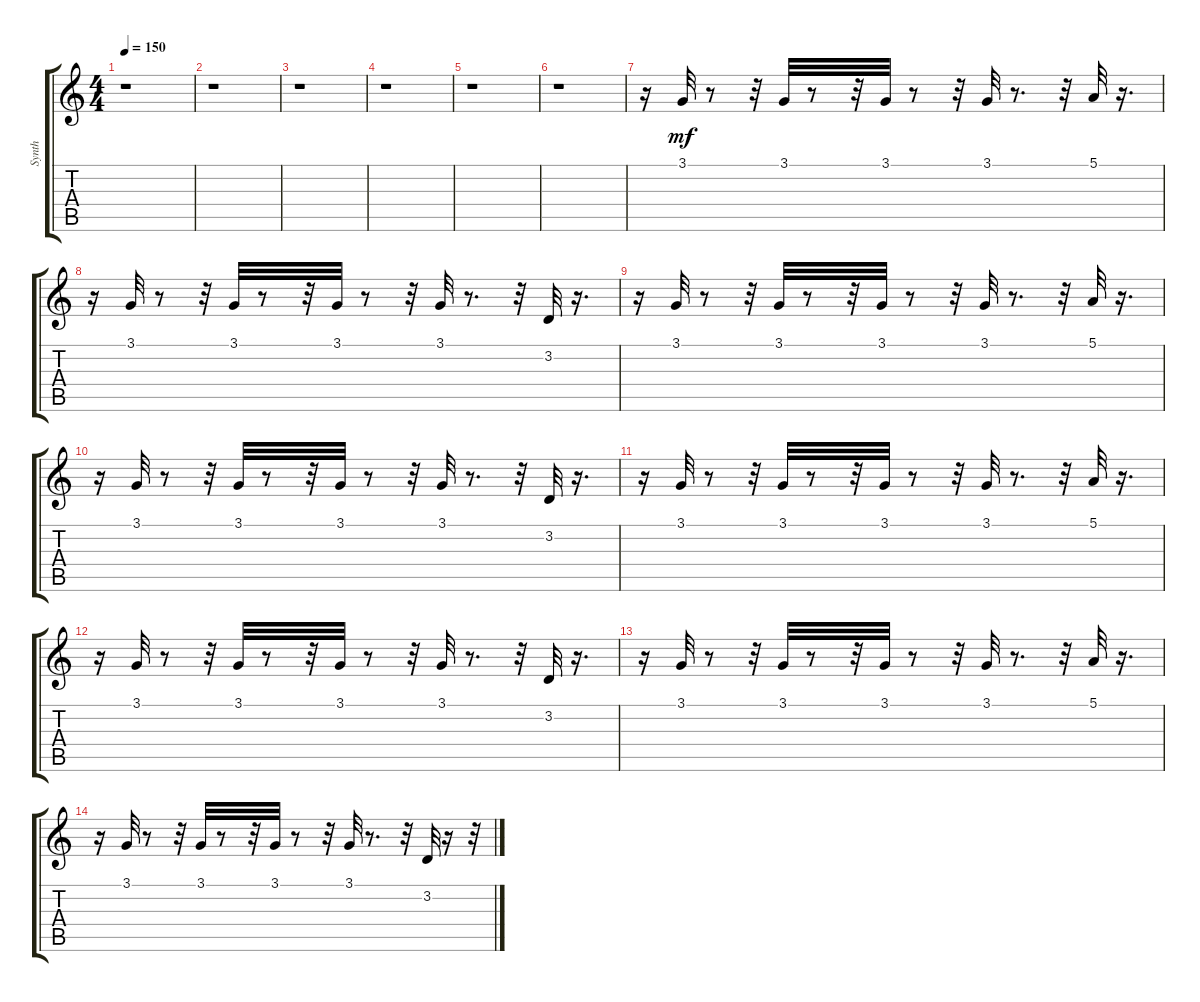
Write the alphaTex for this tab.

\track ("Synth" "Synth") {instrument lead2sawtooth}
\staff {score tabs}
\tuning (E4 B3 G3 D3 A2 E2) {hide}
\ts (4 4)
\tempo 150
\clef g2
\ks c
r.1{dy mf} |
r.1 |
r.1 |
r.1 |
r.1 |
r.1 |
r.16 3.1.32 r.8 r.32 3.1.32 r.8 r.32 3.1.32 r.8 r.32 3.1.32 r.8{d} r.32 5.1.32 r.16{d} |
r.16 3.1.32 r.8 r.32 3.1.32 r.8 r.32 3.1.32 r.8 r.32 3.1.32 r.8{d} r.32 3.2.32 r.16{d} |
r.16 3.1.32 r.8 r.32 3.1.32 r.8 r.32 3.1.32 r.8 r.32 3.1.32 r.8{d} r.32 5.1.32 r.16{d} |
r.16 3.1.32 r.8 r.32 3.1.32 r.8 r.32 3.1.32 r.8 r.32 3.1.32 r.8{d} r.32 3.2.32 r.16{d} |
r.16 3.1.32 r.8 r.32 3.1.32 r.8 r.32 3.1.32 r.8 r.32 3.1.32 r.8{d} r.32 5.1.32 r.16{d} |
r.16 3.1.32 r.8 r.32 3.1.32 r.8 r.32 3.1.32 r.8 r.32 3.1.32 r.8{d} r.32 3.2.32 r.16{d} |
r.16 3.1.32 r.8 r.32 3.1.32 r.8 r.32 3.1.32 r.8 r.32 3.1.32 r.8{d} r.32 5.1.32 r.16{d} |
r.16 3.1.32 r.8 r.32 3.1.32 r.8 r.32 3.1.32 r.8 r.32 3.1.32 r.8{d} r.32 3.2.32 r.16 r.32
